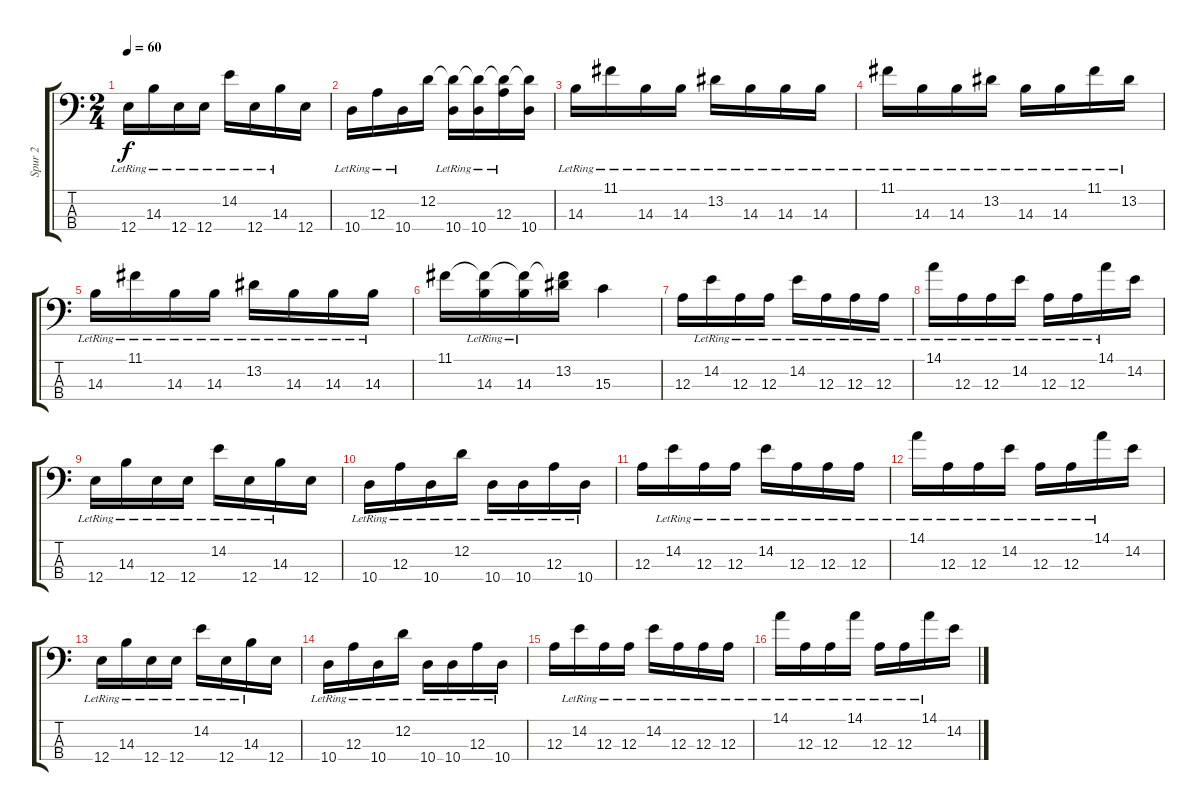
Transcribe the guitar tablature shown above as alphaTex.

\track ("Spur 2" "Spur 2") {instrument electricbasspick}
\staff {score tabs}
\tuning (G2 D2 A1 E1) {hide}
\ts (2 4)
\tempo 60
\clef f4
\ks c
12.4{lr}.16{dy f} 14.3{lr}.16 12.4{lr}.16 12.4{lr}.16 14.2{lr}.16 12.4{lr}.16 14.3{lr}.16 12.4.16 |
10.4{lr}.16 12.3{lr}.16 10.4{lr}.16 12.2.16 (12.2{t} 10.4{lr}).16 (12.2{t} 10.4{lr}).16 (12.2{t} 12.3{lr}).16 (12.2{t} 10.4).16 |
14.3{lr}.16 11.1{lr}.16 14.3{lr}.16 14.3{lr}.16 13.2{lr}.16 14.3{lr}.16 14.3{lr}.16 14.3{lr}.16 |
11.1{lr}.16 14.3{lr}.16 14.3{lr}.16 13.2{lr}.16 14.3{lr}.16 14.3{lr}.16 11.1{lr}.16 13.2{lr}.16 |
14.3{lr}.16 11.1{lr}.16 14.3{lr}.16 14.3{lr}.16 13.2{lr}.16 14.3{lr}.16 14.3{lr}.16 14.3{lr}.16 |
11.1.16 (11.1{t} 14.3{lr}).16 (11.1{t} 14.3{lr}).16 (11.1{t} 13.2).16 15.3.4 |
12.3.16 14.2{lr}.16 12.3{lr}.16 12.3{lr}.16 14.2{lr}.16 12.3{lr}.16 12.3{lr}.16 12.3{lr}.16 |
14.1{lr}.16 12.3{lr}.16 12.3{lr}.16 14.2{lr}.16 12.3{lr}.16 12.3{lr}.16 14.1{lr}.16 14.2.16 |
12.4{lr}.16 14.3{lr}.16 12.4{lr}.16 12.4{lr}.16 14.2{lr}.16 12.4{lr}.16 14.3{lr}.16 12.4.16 |
10.4{lr}.16 12.3{lr}.16 10.4{lr}.16 12.2{lr}.16 10.4{lr}.16 10.4{lr}.16 12.3{lr}.16 10.4{lr}.16 |
12.3.16 14.2{lr}.16 12.3{lr}.16 12.3{lr}.16 14.2{lr}.16 12.3{lr}.16 12.3{lr}.16 12.3{lr}.16 |
14.1{lr}.16 12.3{lr}.16 12.3{lr}.16 14.2{lr}.16 12.3{lr}.16 12.3{lr}.16 14.1{lr}.16 14.2.16 |
12.4{lr}.16 14.3{lr}.16 12.4{lr}.16 12.4{lr}.16 14.2{lr}.16 12.4{lr}.16 14.3{lr}.16 12.4.16 |
10.4{lr}.16 12.3{lr}.16 10.4{lr}.16 12.2{lr}.16 10.4{lr}.16 10.4{lr}.16 12.3{lr}.16 10.4{lr}.16 |
12.3.16 14.2{lr}.16 12.3{lr}.16 12.3{lr}.16 14.2{lr}.16 12.3{lr}.16 12.3{lr}.16 12.3{lr}.16 |
14.1{lr}.16 12.3{lr}.16 12.3{lr}.16 14.1{lr}.16 12.3{lr}.16 12.3{lr}.16 14.1{lr}.16 14.2.16
